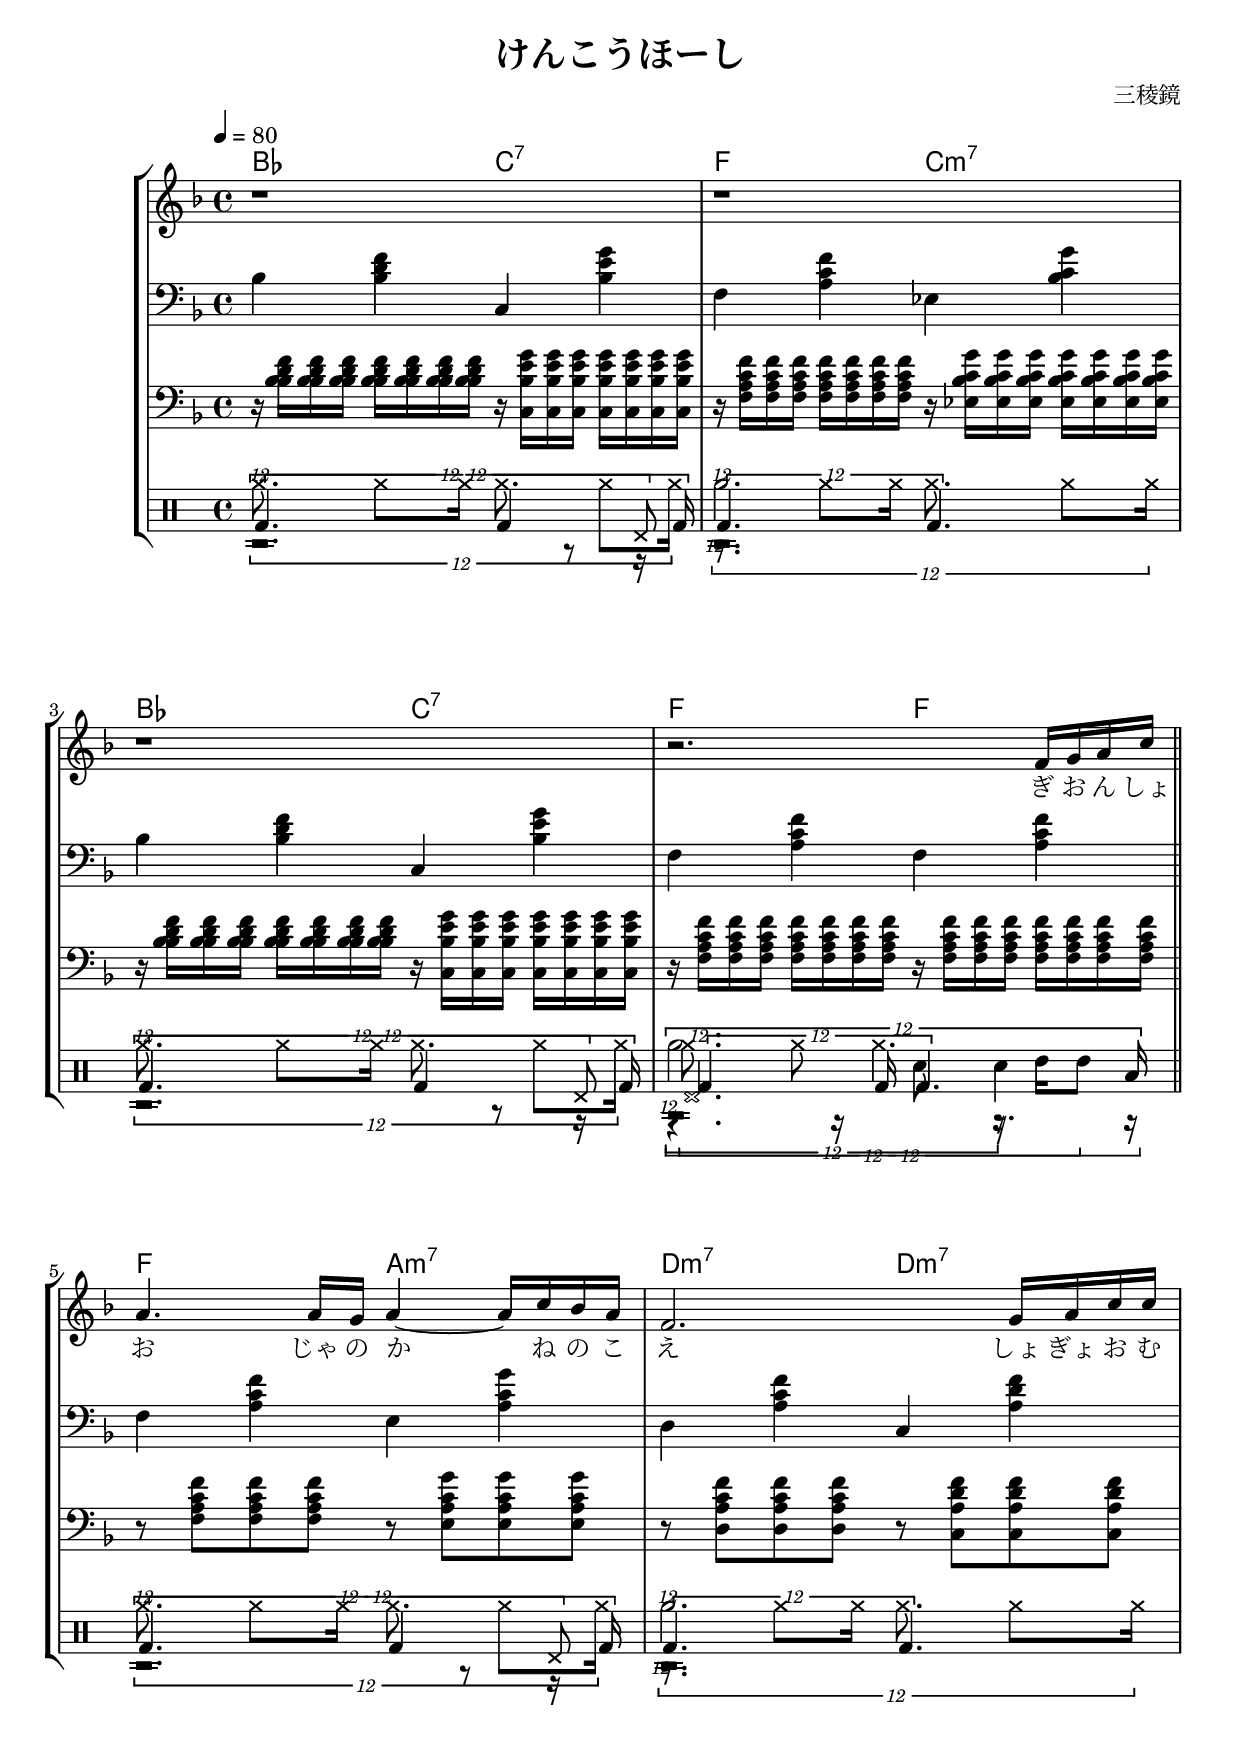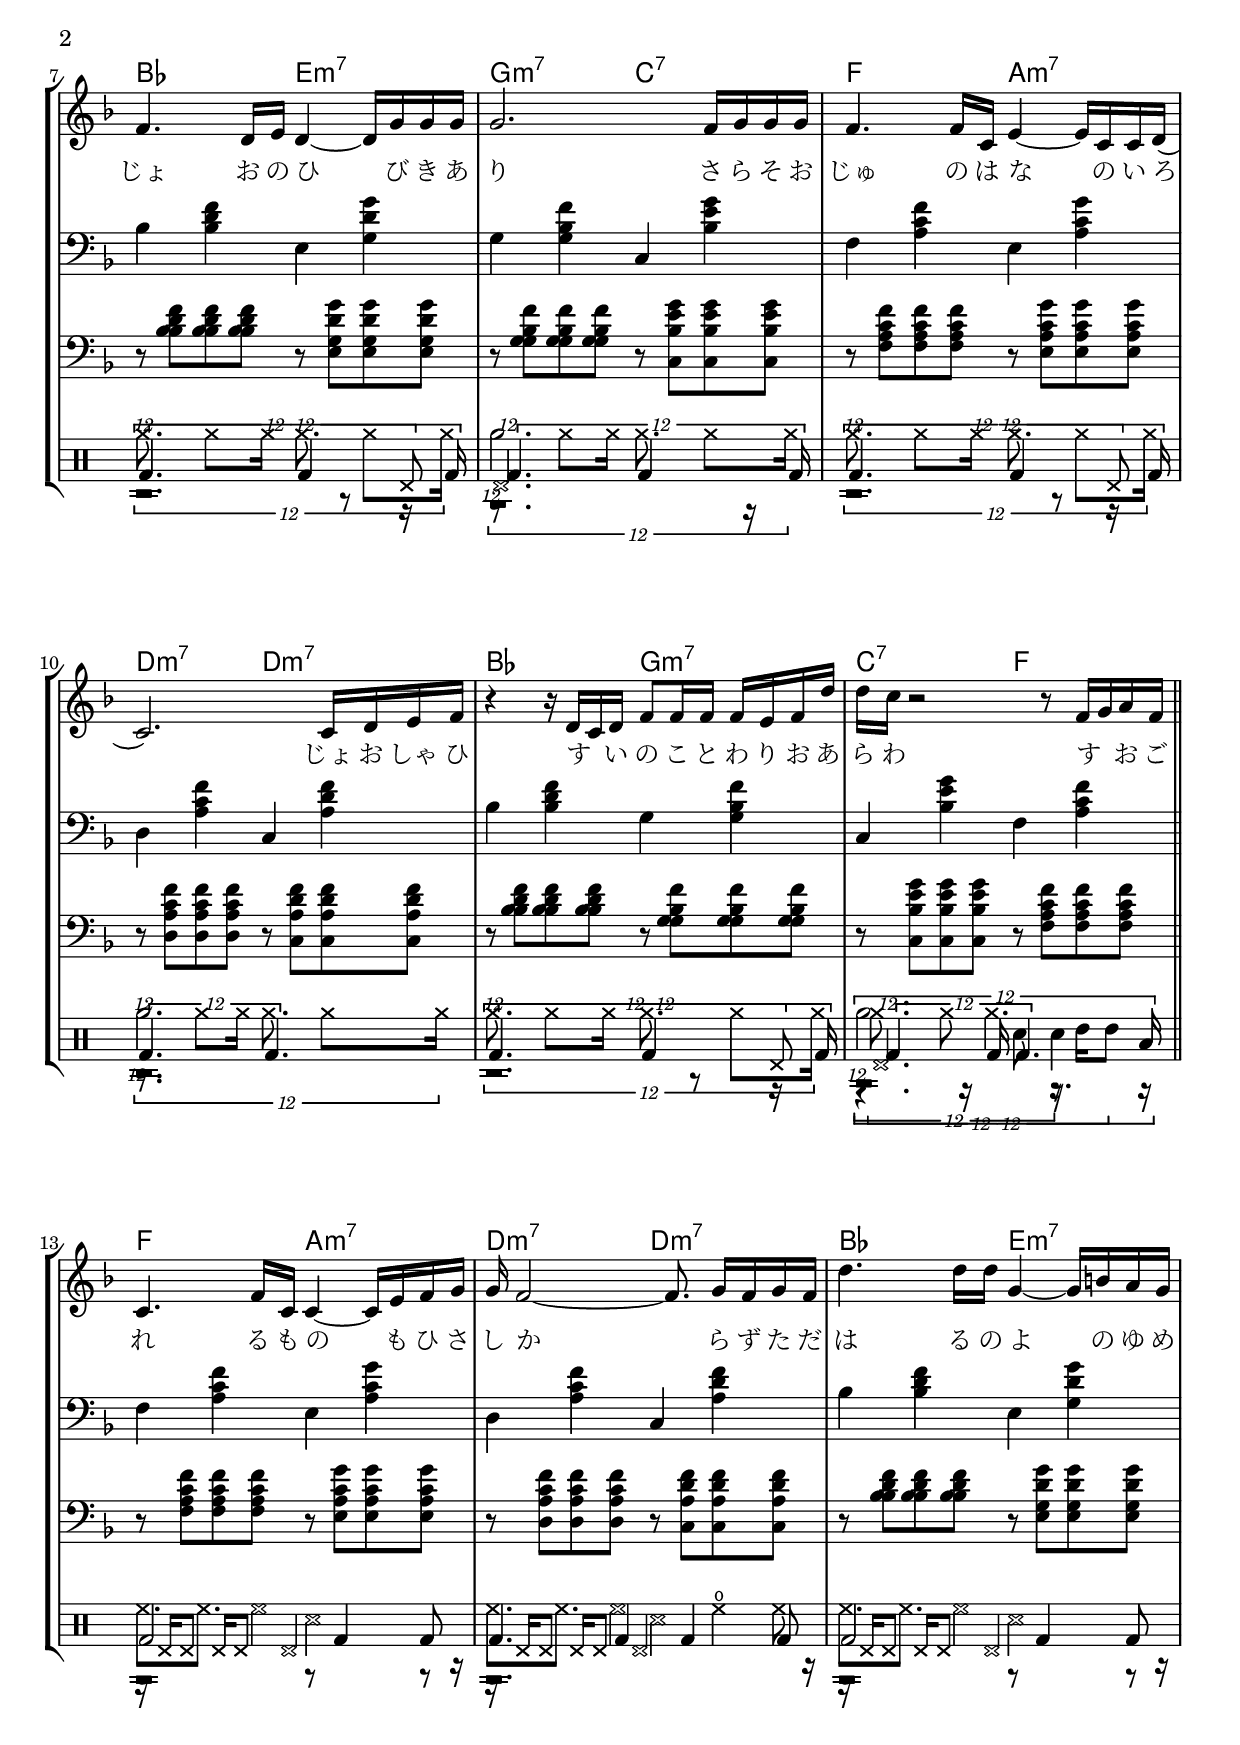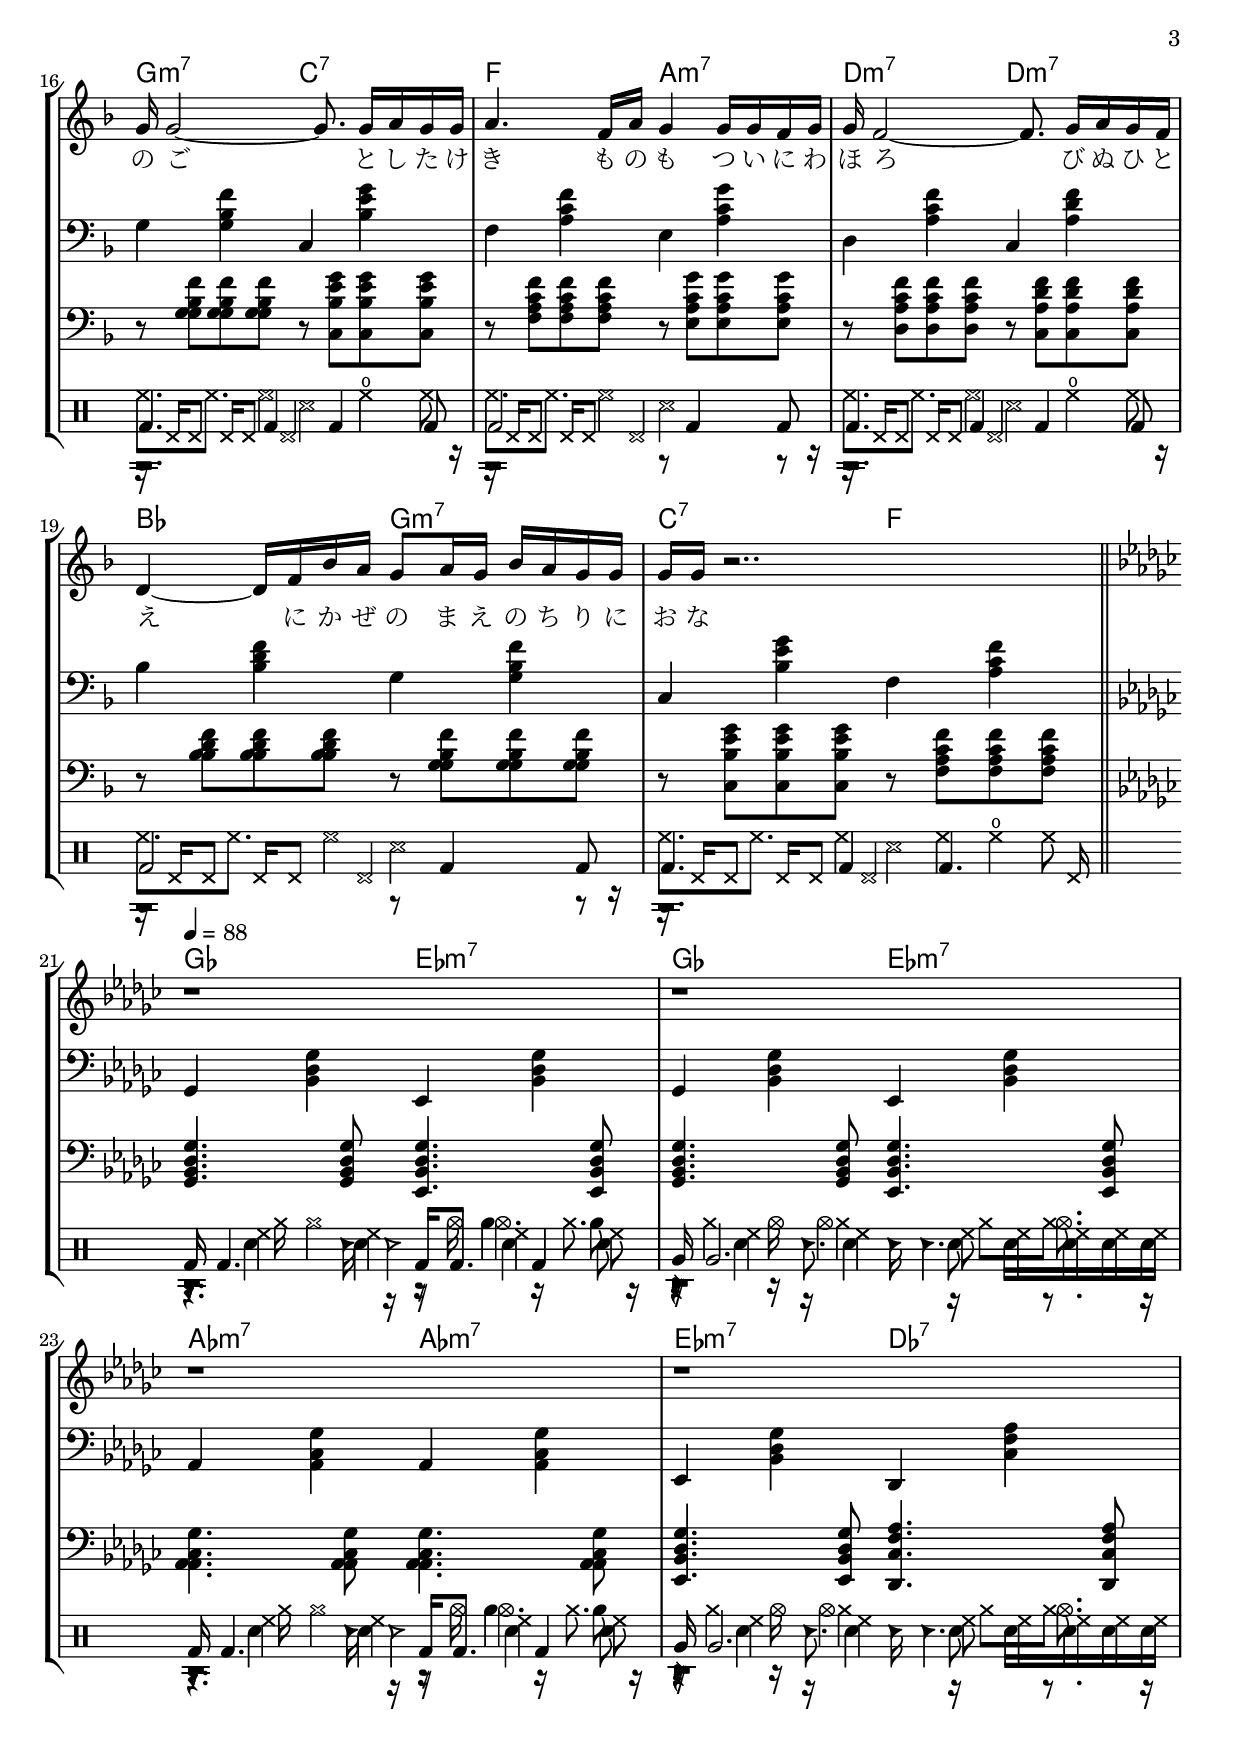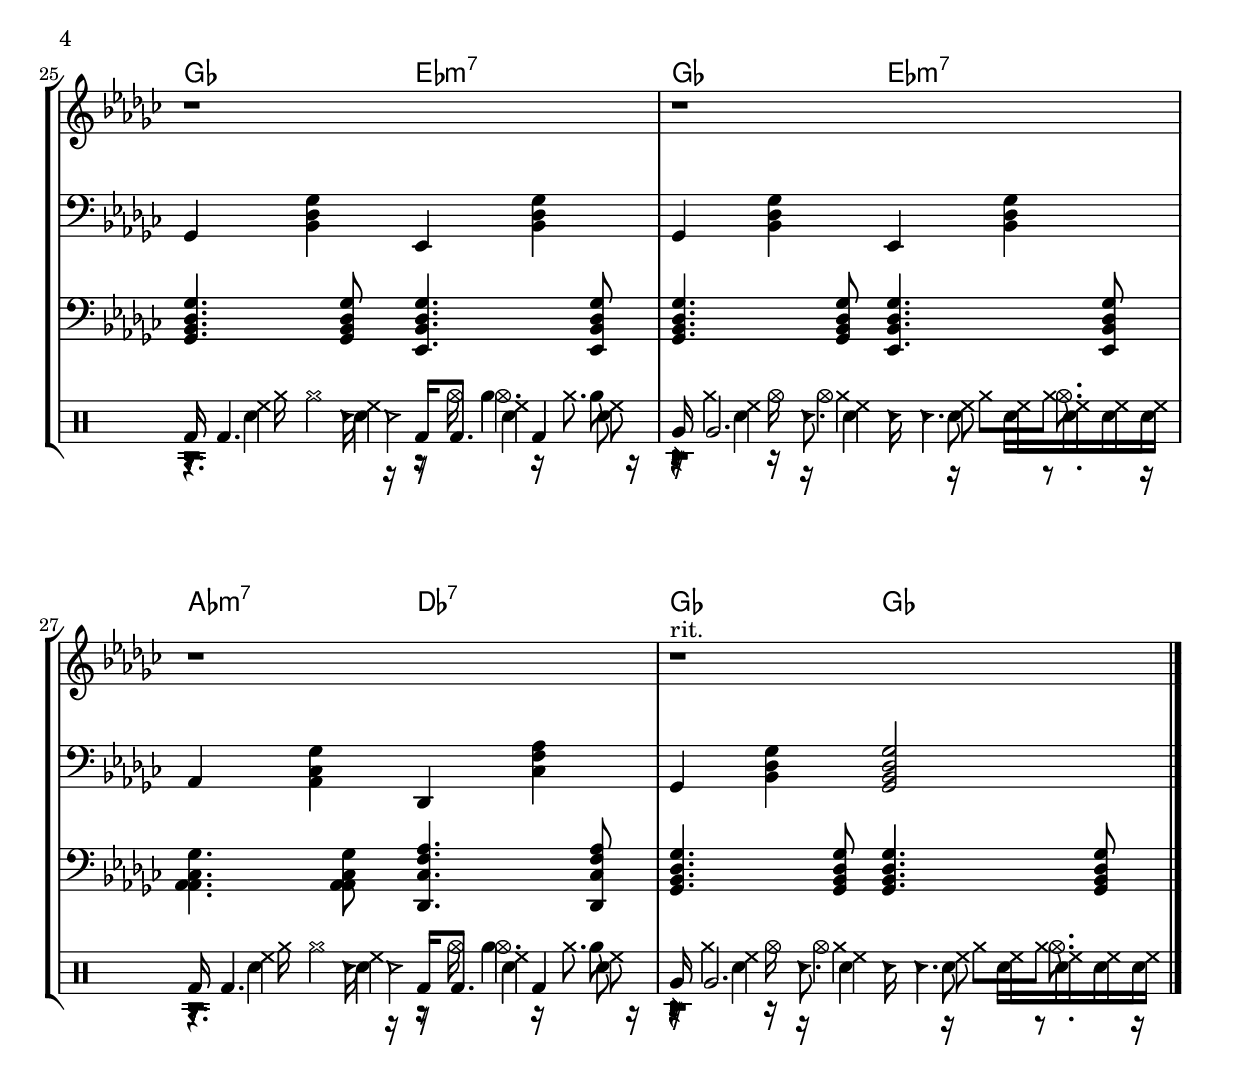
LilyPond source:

\version "2.12.1"

\header {
	title = \markup {けんこうほーし}
	composer = \markup \center-column {三稜鏡}
}

harmony = \chordmode {
	bes2 c:7 f c:min7 bes c:7 f f 

	f a:min7 d:min7 d:min7 bes e:min7 g:min7 c:7 f a:min7 d:min7 d:min7 bes g:min7 c:7 f 

	f a:min7 d:min7 d:min7 bes e:min7 g:min7 c:7 f a:min7 d:min7 d:min7 bes g:min7 c:7 f 

	ges es:min7 ges es:min7 as:min7 as:min7 es:min7 des:7 ges es:min7 ges es:min7 as:min7 des:7 ges ges 
}

melody = {
	\key f \major
	\tempo 4 = 80
	r1 | r1 | r1 | r2. 
	\set Staff.midiInstrument = #"fss0.42"
	f'16  g'16  a'16  c''16 
	a'4.  a'16  g'16  a'4~a'16  c''16  bes'16  a'16 
	f'2.  g'16  a'16  c''16  c''16 
	f'4.  d'16  e'16  d'4~d'16  g'16  g'16  g'16 
	g'2.  f'16  g'16  g'16  g'16 
	f'4.  f'16  c'16  e'4~e'16  c'16  c'16  d'16 
	(c'2.)  c'16  d'16  e'16  f'16 
	r4~r16  d'16  c'16  d'16  f'8  f'16  f'16  f'16  e'16  f'16  d''16 
	d''16  c''16  	r2~r8 	\set Staff.midiInstrument = #"fss0.42"
	f'16  g'16  a'16  f'16 
	c'4.  f'16  c'16  c'4~c'16  e'16  f'16  g'16 
	g'16  f'2~f'8.  g'16  f'16  g'16  f'16 
	d''4.  d''16  d''16  g'4~g'16  b'16  a'16  g'16 
	g'16  g'2~g'8.  g'16  a'16  g'16  g'16 
	a'4.  f'16  a'16  g'4  g'16  g'16  f'16  g'16 
	g'16  f'2~f'8.  g'16  a'16  g'16  f'16 
	d'4~d'16  f'16  bes'16  a'16  g'8  a'16  g'16  bes'16  a'16  g'16  g'16 
	g'16  g'16  	r2.. 	\key ges \major
	\tempo 4 = 88
	r1 | r1 | r1 | r1 | r1 | r1 | r1 | r1^"rit." \bar "|."
}

words = \lyricmode {
	
	ぎ  お  ん  しょ  お  じゃ  の  か  ね  の  こ  え  しょ  ぎょ  お  む  じょ  お  の  ひ  び  き  あ  り  さ  ら  そ  お  じゅ  の  は  な  の  い  ろ  じょ  お  しゃ  ひ  す  い  の  こ  と  わ  り  お  あ  ら  わ  す  
	お  ご  れ  る  も  の  も  ひ  さ  し  か  ら  ず  た  だ  は  る  の  よ  の  ゆ  め  の  ご  と  し  た  け  き  も  の  も  つ  い  に  わ  ほ  ろ  び  ぬ  ひ  と  え  に  か  ぜ  の  ま  え  の  ち  り  に  お  な  じ  い  
	
}

tempochange = {
	\tempo 4 = 80
	r1 | r1 | r1 | r1 \bar "||"
	\tempo 4 = 80
	r1 | r1 | r1 | r1 | r1 | r1 | r1 | r1 \bar "||"
	\tempo 4 = 80
	r1 | r1 | r1 | r1 | r1 | r1 | r1 | r1 \bar "||"
	\tempo 4 = 88
	r1 | r1 | r1 | r1 | r1 | r1 | r1 | \tempo 4 = 66 r2 \tempo 4 = 58 r2 \bar "|."
}

mainacc = {
	\clef bass
	\set Staff.midiInstrument = #"Fretless Bass"
	\key f \major
	\tempo 4 = 80
	bes4 <bes d' f'>4
	c4 <bes e' g'>4
	f4 <a c' f'>4
	es4 <bes c' g'>4
	bes4 <bes d' f'>4
	c4 <bes e' g'>4
	f4 <a c' f'>4
	f4 <a c' f'>4
	\bar "||"

	\set Staff.midiInstrument = #"Timpani"
	f4 <a c' f'>4
	e4 <a c' g'>4
	d4 <a c' f'>4
	c4 <a d' f'>4
	bes4 <bes d' f'>4
	e4 <g d' g'>4
	g4 <g bes f'>4
	c4 <bes e' g'>4
	f4 <a c' f'>4
	e4 <a c' g'>4
	d4 <a c' f'>4
	c4 <a d' f'>4
	bes4 <bes d' f'>4
	g4 <g bes f'>4
	c4 <bes e' g'>4
	f4 <a c' f'>4
	\bar "||"

	\set Staff.midiInstrument = #"Timpani"
	f4 <a c' f'>4
	e4 <a c' g'>4
	d4 <a c' f'>4
	c4 <a d' f'>4
	bes4 <bes d' f'>4
	e4 <g d' g'>4
	g4 <g bes f'>4
	c4 <bes e' g'>4
	f4 <a c' f'>4
	e4 <a c' g'>4
	d4 <a c' f'>4
	c4 <a d' f'>4
	bes4 <bes d' f'>4
	g4 <g bes f'>4
	c4 <bes e' g'>4
	f4 <a c' f'>4
	\bar "||"

	\set Staff.midiInstrument = #"Electric Guitar (clean)"
	\key ges \major
	\tempo 4 = 88
	ges,4 <bes, des ges>4
	es,4 <bes, des ges>4
	ges,4 <bes, des ges>4
	es,4 <bes, des ges>4
	as,4 <as, ces ges>4
	as,4 <as, ces ges>4
	es,4 <bes, des ges>4
	des,4 <ces f as>4
	ges,4 <bes, des ges>4
	es,4 <bes, des ges>4
	ges,4 <bes, des ges>4
	es,4 <bes, des ges>4
	as,4 <as, ces ges>4
	des,4 <ces f as>4
	ges,4 <bes, des ges>4
	<ges, bes, des ges>2
	\bar "|."
}

subacc = {
	\clef bass
	\set Staff.midiInstrument = #"Choir Aahs"
	\key f \major
	\tempo 4 = 80
	r16 <bes bes d' f'>16 <bes bes d' f'>16 <bes bes d' f'>16 <bes bes d' f'>16 <bes bes d' f'>16 <bes bes d' f'>16 <bes bes d' f'>16
	r16 <c bes e' g'>16 <c bes e' g'>16 <c bes e' g'>16 <c bes e' g'>16 <c bes e' g'>16 <c bes e' g'>16 <c bes e' g'>16
	r16 <f a c' f'>16 <f a c' f'>16 <f a c' f'>16 <f a c' f'>16 <f a c' f'>16 <f a c' f'>16 <f a c' f'>16
	r16 <es bes c' g'>16 <es bes c' g'>16 <es bes c' g'>16 <es bes c' g'>16 <es bes c' g'>16 <es bes c' g'>16 <es bes c' g'>16
	r16 <bes bes d' f'>16 <bes bes d' f'>16 <bes bes d' f'>16 <bes bes d' f'>16 <bes bes d' f'>16 <bes bes d' f'>16 <bes bes d' f'>16
	r16 <c bes e' g'>16 <c bes e' g'>16 <c bes e' g'>16 <c bes e' g'>16 <c bes e' g'>16 <c bes e' g'>16 <c bes e' g'>16
	r16 <f a c' f'>16 <f a c' f'>16 <f a c' f'>16 <f a c' f'>16 <f a c' f'>16 <f a c' f'>16 <f a c' f'>16
	r16 <f a c' f'>16 <f a c' f'>16 <f a c' f'>16 <f a c' f'>16 <f a c' f'>16 <f a c' f'>16 <f a c' f'>16
	\bar "||"

	\set Staff.midiInstrument = #"Tinkle Bell"
	r8 <f a c' f'>8 <f a c' f'>8 <f a c' f'>8
	r8 <e a c' g'>8 <e a c' g'>8 <e a c' g'>8
	r8 <d a c' f'>8 <d a c' f'>8 <d a c' f'>8
	r8 <c a d' f'>8 <c a d' f'>8 <c a d' f'>8
	r8 <bes bes d' f'>8 <bes bes d' f'>8 <bes bes d' f'>8
	r8 <e g d' g'>8 <e g d' g'>8 <e g d' g'>8
	r8 <g g bes f'>8 <g g bes f'>8 <g g bes f'>8
	r8 <c bes e' g'>8 <c bes e' g'>8 <c bes e' g'>8
	r8 <f a c' f'>8 <f a c' f'>8 <f a c' f'>8
	r8 <e a c' g'>8 <e a c' g'>8 <e a c' g'>8
	r8 <d a c' f'>8 <d a c' f'>8 <d a c' f'>8
	r8 <c a d' f'>8 <c a d' f'>8 <c a d' f'>8
	r8 <bes bes d' f'>8 <bes bes d' f'>8 <bes bes d' f'>8
	r8 <g g bes f'>8 <g g bes f'>8 <g g bes f'>8
	r8 <c bes e' g'>8 <c bes e' g'>8 <c bes e' g'>8
	r8 <f a c' f'>8 <f a c' f'>8 <f a c' f'>8
	\bar "||"

	\set Staff.midiInstrument = #"Tinkle Bell"
	r8 <f a c' f'>8 <f a c' f'>8 <f a c' f'>8
	r8 <e a c' g'>8 <e a c' g'>8 <e a c' g'>8
	r8 <d a c' f'>8 <d a c' f'>8 <d a c' f'>8
	r8 <c a d' f'>8 <c a d' f'>8 <c a d' f'>8
	r8 <bes bes d' f'>8 <bes bes d' f'>8 <bes bes d' f'>8
	r8 <e g d' g'>8 <e g d' g'>8 <e g d' g'>8
	r8 <g g bes f'>8 <g g bes f'>8 <g g bes f'>8
	r8 <c bes e' g'>8 <c bes e' g'>8 <c bes e' g'>8
	r8 <f a c' f'>8 <f a c' f'>8 <f a c' f'>8
	r8 <e a c' g'>8 <e a c' g'>8 <e a c' g'>8
	r8 <d a c' f'>8 <d a c' f'>8 <d a c' f'>8
	r8 <c a d' f'>8 <c a d' f'>8 <c a d' f'>8
	r8 <bes bes d' f'>8 <bes bes d' f'>8 <bes bes d' f'>8
	r8 <g g bes f'>8 <g g bes f'>8 <g g bes f'>8
	r8 <c bes e' g'>8 <c bes e' g'>8 <c bes e' g'>8
	r8 <f a c' f'>8 <f a c' f'>8 <f a c' f'>8
	\bar "||"

	\set Staff.midiInstrument = #"Gunshot"
	\key ges \major
	\tempo 4 = 88
	<ges, bes, des ges>4. <ges, bes, des ges>8
	<es, bes, des ges>4. <es, bes, des ges>8
	<ges, bes, des ges>4. <ges, bes, des ges>8
	<es, bes, des ges>4. <es, bes, des ges>8
	<as, as, ces ges>4. <as, as, ces ges>8
	<as, as, ces ges>4. <as, as, ces ges>8
	<es, bes, des ges>4. <es, bes, des ges>8
	<des, ces f as>4. <des, ces f as>8
	<ges, bes, des ges>4. <ges, bes, des ges>8
	<es, bes, des ges>4. <es, bes, des ges>8
	<ges, bes, des ges>4. <ges, bes, des ges>8
	<es, bes, des ges>4. <es, bes, des ges>8
	<as, as, ces ges>4. <as, as, ces ges>8
	<des, ces f as>4. <des, ces f as>8
	<ges, bes, des ges>4. <ges, bes, des ges>8
	<ges, bes, des ges>4. <ges, bes, des ges>8
	\bar "|."
}

percA = {
	\drummode {
	\times 16/12{ cymr8. cymr8 cymr16 cymr8. cymr8 cymr16 } |\times 16/12{ r8. cymr8 cymr16 cymr8. cymr8 cymr16 } |\times 16/12{ cymr8. cymr8 cymr16 cymr8. cymr8 cymr16 } |\times 16/12{ cymr8. cymr8 cymr4. r16 } \bar "||"
	\times 16/12{ cymr8. cymr8 cymr16 cymr8. cymr8 cymr16 } |\times 16/12{ r8. cymr8 cymr16 cymr8. cymr8 cymr16 } |\times 16/12{ cymr8. cymr8 cymr16 cymr8. cymr8 cymr16 } |\times 16/12{ r8. cymr8 cymr16 cymr8. cymr8 cymr16 } |\times 16/12{ cymr8. cymr8 cymr16 cymr8. cymr8 cymr16 } |\times 16/12{ r8. cymr8 cymr16 cymr8. cymr8 cymr16 } |\times 16/12{ cymr8. cymr8 cymr16 cymr8. cymr8 cymr16 } |\times 16/12{ cymr8. cymr8 cymr4. r16 } \bar "||"
	r1  |r2. hho4  |r1  |r2. hho4  |r1  |r2. hho4  |r1  |r2. hho4  \bar "||"
	r8 hh4 hh4 hh4 hh8  |r8 hh4 hh4 hh8 hh16 hh16 hh16 hh16  |r8 hh4 hh4 hh4 hh8  |r8 hh4 hh4 hh8 hh16 hh16 hh16 hh16  |r8 hh4 hh4 hh4 hh8  |r8 hh4 hh4 hh8 hh16 hh16 hh16 hh16  |r8 hh4 hh4 hh4 hh8  |r8 hh4 hh4 hh8 hh16 hh16 hh16 hh16  \bar "|."
	}
}

percB = {
	\drummode {
	\times 16/12{ r2 r8 hhp8 } |\times 16/12{ r2. } |\times 16/12{ r2 r8 hhp8 } |\times 16/12{ hhp2. } \bar "||"
	\times 16/12{ r2 r8 hhp8 } |\times 16/12{ r2. } |\times 16/12{ r2 r8 hhp8 } |\times 16/12{ hhp2. } |\times 16/12{ r2 r8 hhp8 } |\times 16/12{ r2. } |\times 16/12{ r2 r8 hhp8 } |\times 16/12{ hhp2. } \bar "||"
	r16 hhp16 hhp8 hhp16 hhp8 hhp2 r16  |r16 hhp16 hhp8 hhp16 hhp8 hhp2 r16  |r16 hhp16 hhp8 hhp16 hhp8 hhp2 r16  |r16 hhp16 hhp8 hhp16 hhp8 hhp2 r16  |r16 hhp16 hhp8 hhp16 hhp8 hhp2 r16  |r16 hhp16 hhp8 hhp16 hhp8 hhp2 r16  |r16 hhp16 hhp8 hhp16 hhp8 hhp2 r16  |r16 hhp16 hhp8 hhp16 hhp8 hhp2 hhp16  \bar "||"
	r8 sn4 sn4 sn4 sn8  |r8 sn4 sn4 sn8 sn16 sn16 sn16 sn16  |r8 sn4 sn4 sn4 sn8  |r8 sn4 sn4 sn8 sn16 sn16 sn16 sn16  |r8 sn4 sn4 sn4 sn8  |r8 sn4 sn4 sn8 sn16 sn16 sn16 sn16  |r8 sn4 sn4 sn4 sn8  |r8 sn4 sn4 sn8 sn16 sn16 sn16 sn16  \bar "|."
	}
}

percC = {
	\drummode {
	\times 16/12{ bd4. bd4 r16 bd16 } |\times 16/12{ bd4. bd4. } |\times 16/12{ bd4. bd4 r16 bd16 } |\times 16/12{ bd4 r16 bd16 bd4. } \bar "||"
	\times 16/12{ bd4. bd4 r16 bd16 } |\times 16/12{ bd4. bd4. } |\times 16/12{ bd4. bd4 r16 bd16 } |\times 16/12{ bd4. bd4 r16 bd16 } |\times 16/12{ bd4. bd4 r16 bd16 } |\times 16/12{ bd4. bd4. } |\times 16/12{ bd4. bd4 r16 bd16 } |\times 16/12{ bd4 r16 bd16 bd4. } \bar "||"
	hh8. hh8. hh2 r8  |hh8. hh8. hh2 hh8  |hh8. hh8. hh2 r8  |hh8. hh8. hh2 hh8  |hh8. hh8. hh2 r8  |hh8. hh8. hh2 hh8  |hh8. hh8. hh2 r8  |hh8. hh8. hh4 hh4 hh8  \bar "||"
	bd16 bd4. r16 bd16 bd8. bd4  |r1  |bd16 bd4. r16 bd16 bd8. bd4  |r1  |bd16 bd4. r16 bd16 bd8. bd4  |r1  |bd16 bd4. r16 bd16 bd8. bd4  |r1  \bar "|."
	}
}

percD = {
	\drummode {
	\times 16/12{ r2. } |\times 16/12{ rb2. } |\times 16/12{ r2. } |\times 16/12{ rb2. } \bar "||"
	\times 16/12{ r2. } |\times 16/12{ rb2. } |\times 16/12{ r2. } |\times 16/12{ rb2. } |\times 16/12{ r2. } |\times 16/12{ rb2. } |\times 16/12{ r2. } |\times 16/12{ rb2. } \bar "||"
	r2 ss2  |r2 ss2  |r2 ss2  |r2 ss2  |r2 ss2  |r2 ss2  |r2 ss2  |r2 ss2  \bar "||"
	r2 r16 cymc16 cymc4.  |r4 cymc16 cymc2 cymc8.  |r2 r16 cymc16 cymc4.  |r4 cymc16 cymc2 cymc8.  |r2 r16 cymc16 cymc4.  |r4 cymc16 cymc2 cymc8.  |r2 r16 cymc16 cymc4.  |r4 cymc16 cymc2 cymc8.  \bar "|."
	}
}

percE = {
	\drummode {
	r1 |r1 |r1 |\times 16/12{ r4. sn8 sn4 } \bar "||"
	r1 |r1 |r1 |r1 |r1 |r1 |r1 |\times 16/12{ r4. sn8 sn4 } \bar "||"
	bd2 r8 bd4 bd8  |bd4. bd4 bd4 bd8  |bd2 r8 bd4 bd8  |bd4. bd4 bd4 bd8  |bd2 r8 bd4 bd8  |bd4. bd4 bd4 bd8  |bd2 r8 bd4 bd8  |bd4. bd4 bd4.  \bar "||"
	r1  |tomfh16 tomfh2. r8.  |r1  |tomfh16 tomfh2. r8.  |r1  |tomfh16 tomfh2. r8.  |r1  |tomfh16 tomfh2. r8.  \bar "|."
	}
}

percF = {
	\drummode {
	r1 |r1 |r1 |\times 16/12{ r2 r16 tommh16 tommh8 } \bar "||"
	r1 |r1 |r1 |r1 |r1 |r1 |r1 |\times 16/12{ r2 r16 tommh16 tommh8 } \bar "||"
	r1 | r1 | r1 | r1 | r1 | r1 | r1 | r1 \bar "||"
	r2 r8 rb4 rb8  |r1  |r2 r8 rb4 rb8  |r1  |r2 r8 rb4 rb8  |r1  |r2 r8 rb4 rb8  |r1  \bar "|."
	}
}

percG = {
	\drummode {
	r1 |r1 |r1 |\times 16/12{ r2 r8. toml16 } \bar "||"
	r1 |r1 |r1 |r1 |r1 |r1 |r1 |\times 16/12{ r2 r8. toml16 } \bar "||"
	r1 | r1 | r1 | r1 | r1 | r1 | r1 | r1 \bar "||"
	r4. hc16 hc2 r16  |r4 r16 hc8. hc16 hc4. r16  |r4. hc16 hc2 r16  |r4 r16 hc8. hc16 hc4. r16  |r4. hc16 hc2 r16  |r4 r16 hc8. hc16 hc4. r16  |r4. hc16 hc2 r16  |r4 r16 hc8. hc16 hc4. r16  \bar "|."
	}
}

percH = {
	\drummode {
	r1 | r1 | r1 | r1 \bar "||"
	r1 | r1 | r1 | r1 | r1 | r1 | r1 | r1 \bar "||"
	r1 | r1 | r1 | r1 | r1 | r1 | r1 | r1 \bar "||"
	r8. cymr16 cymr2 r16 cymr8.  |r16 cymr4 r16 cymr4 r16 cymr8 cymr8.  |r8. cymr16 cymr2 r16 cymr8.  |r16 cymr4 r16 cymr4 r16 cymr8 cymr8.  |r8. cymr16 cymr2 r16 cymr8.  |r16 cymr4 r16 cymr4 r16 cymr8 cymr8.  |r8. cymr16 cymr2 r16 cymr8.  |r16 cymr4 r16 cymr4 r16 cymr8 cymr8.  \bar "|."
	}
}

\score {
	<<
		\new StaffGroup <<
			\new ChordNames {\harmony}
			\new Voice = "melody" {\melody}
			\new Lyrics \lyricsto "melody" \words
			\new Staff = "mainacc" {\mainacc}
			\new Staff = "subacc" {\subacc}
			\new DrumStaff <<
				\new DrumVoice {\percA}
				\new DrumVoice {\percB}
				\new DrumVoice {\percC}
				\new DrumVoice {\percD}
				\new DrumVoice {\percE}
				\new DrumVoice {\percF}
				\new DrumVoice {\percG}
				\new DrumVoice {\percH}
			>>
		>>
	>>
	\layout { }
}
